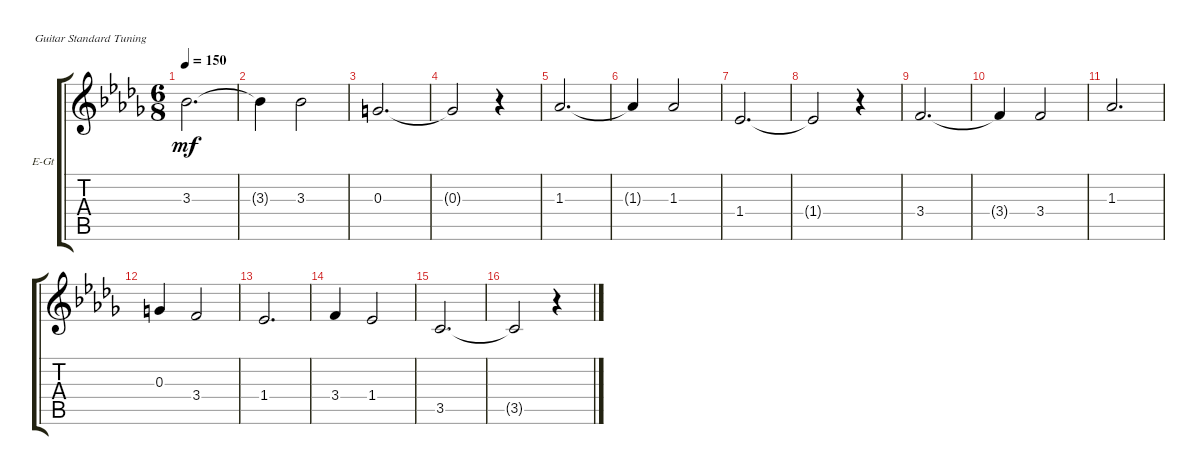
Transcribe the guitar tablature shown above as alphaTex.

\defaultSystemsLayout 4
\bracketExtendMode groupsimilarinstruments
\firstSystemTrackNameOrientation horizontal
\otherSystemsTrackNameOrientation horizontal
\track ("Paul's Voice" "E-Gt") {instrument electricguitarclean}
\staff {score tabs}
\tuning (E4 B3 G3 D3 A2 E2)
\ts (6 8)
\tempo 150
\clef g2
\scale
0.333333
\ks db
3.3.2{d dy mf} |
\scale
0.333333 3.3{t}.4 3.3.2 |
\scale
0.333333 0.3.2{d} |
\scale
0.333333 0.3{t}.2 r.4 |
\scale
0.333333 1.3.2{d} |
\scale
0.333333 1.3{t}.4 1.3.2 |
\scale
0.333333 1.4.2{d} |
\scale
0.333333 1.4{t}.2 r.4 |
\scale
0.333333 3.4.2{d} |
\scale
0.333333 3.4{t}.4 3.4.2 |
\scale
0.333333 1.3.2{d} |
\scale
0.333333 0.3.4 3.4.2 |
\scale
0.333333 1.4.2{d} |
\scale
0.333333 3.4.4 1.4.2 |
\scale
0.333333 3.5.2{d} |
\scale
0.333333 3.5{t}.2 r.4
